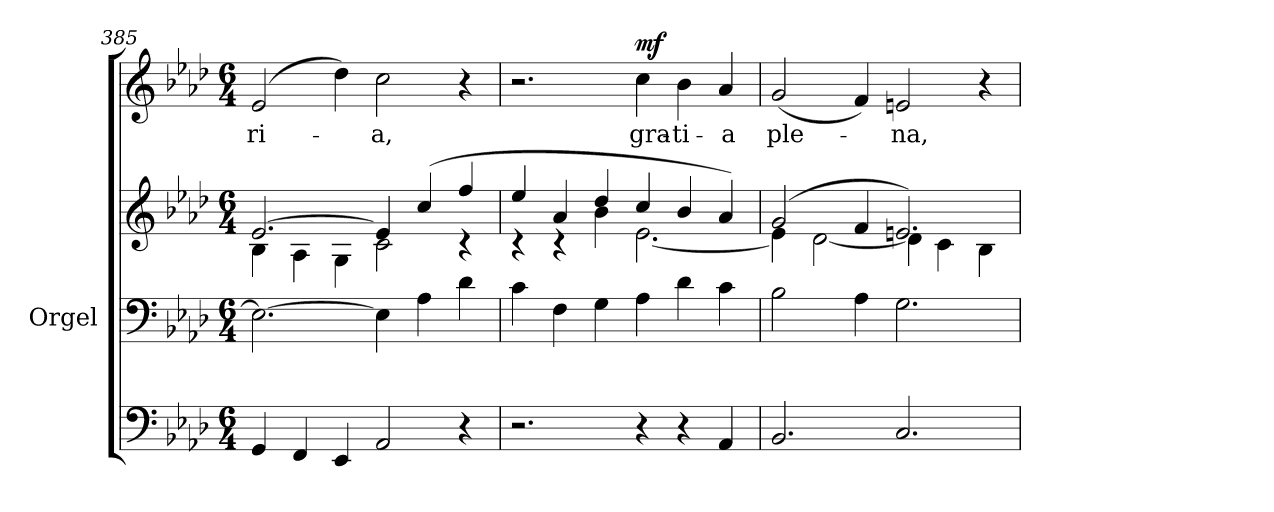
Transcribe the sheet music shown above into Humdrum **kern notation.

**kern	**kern	**kern	**kern	**text	**dynam
*part3	*part2	*part2	*part1	*part1	*part1
*staff4	*staff3	*staff2	*staff1	*staff1	*staff1
*	*I"Orgel	*	*	*	*
*	*I'Org.	*	*	*	*
*clefF4	*clefF4	*clefG2	*clefG2	*	*
*k[b-e-a-d-]	*k[b-e-a-d-]	*k[b-e-a-d-]	*k[b-e-a-d-]	*	*
*A-:	*A-:	*A-:	*A-:	*	*
*M6/4	*M6/4	*M6/4	*M6/4	*	*
=385	=385	=385	=385	=385	=385
*	*	*^	*	*	*
!	!	!	!	!	!LO:LY:b	!
4GG/	2.E-\_	[>2.e-/	4B-\	(2e-/	-ri-	.
4FF/	.	.	4A-\	.	.	.
4EE-/	.	.	4G\	4dd-\)	.	.
!	!	!	!	!	!LO:LY:b	!
2AA-/	4E-\]	4e-/]	2c\	2cc\	-a,	.
.	4A-\	(4cc/	.	.	.	.
4r	4d-\	4ff/	4rc	4r	.	.
=386	=386	=386	=386	=386	=386	=386
2.r	4c\	4ee-/	4rc	2.r	.	.
.	4F\	4a-/	4rc	.	.	.
.	4G\	4dd-/	4b-\	.	.	.
!	!	!	!	!	!LO:LY:b	!LO:DY:a
4r	4A-\	4cc/	[<2.e-\	4cc\	gra-	mf
!	!	!	!	!	!LO:LY:b	!
4r	4d-\	4b-/	.	4b-\	-ti-	.
!	!	!	!	!	!LO:LY:b	!
4AA-/	4c\	4a-/)	.	4a-/	-a	.
=387	=387	=387	=387	=387	=387	=387
!	!	!	!	!	!LO:LY:b	!
2.BB-/	2B-\	(2g/	4e-\]	(<2g/	ple-	.
.	.	.	[<2d-\	.	.	.
.	4A-\	4f/	.	4f/)	.	.
!	!	!	!	!	!LO:LY:b	!
2.C/	2.G\	2.en/)	4d-\]	2en/	-na,	.
.	.	.	4c\	.	.	.
.	.	.	4B-\	4r	.	.
*	*	*v	*v	*	*	*
=	=	=	=	=	=
*-	*-	*-	*-	*-	*-
